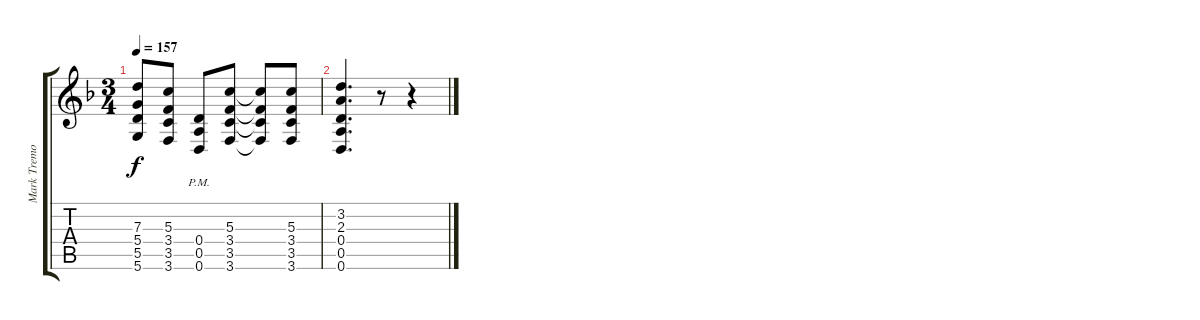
\track ("Mark Tremonti (Guitar 1)" "Mark Tremo") {instrument distortionguitar}
\staff {score tabs}
\tuning (E4 B3 G3 D3 A2 D2) {hide}
\ts (3 4)
\tempo 157
\clef g2
\ks f
(7.3 5.4 5.5 5.6).8{dy f} (5.3 3.4 3.5 3.6).8 (0.4{pm} 0.5{pm} 0.6{pm}).8 (5.3 3.4 3.5 3.6).8 (5.3{t} 3.4{t} 3.5{t} 3.6{t}).8 (5.3 3.4 3.5 3.6).8 |
(3.2 2.3 0.4 0.5 0.6).4{d} r.8 r.4
